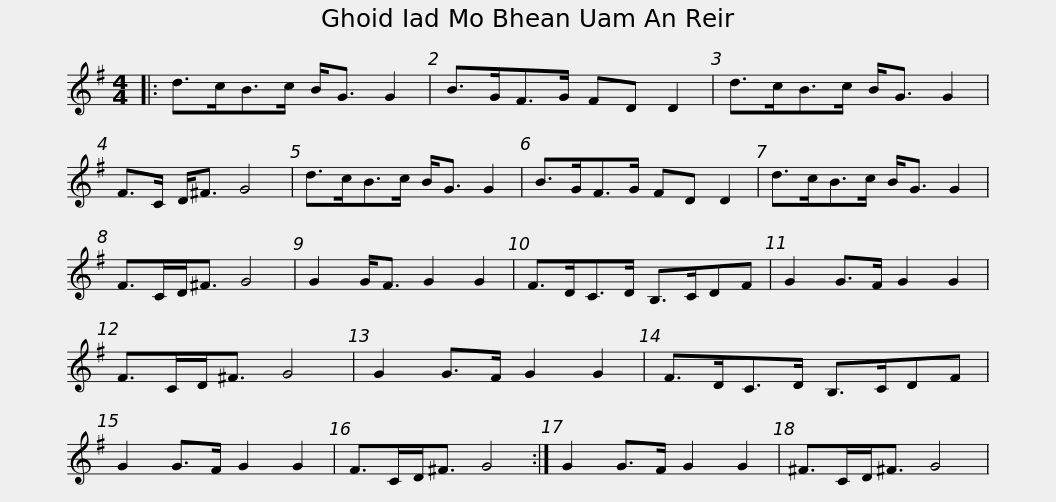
X:1
L:1/8
M:4/4
I:linebreak $
K:G
V:1 treble
V:1
|: d>cB>c B<G G2 | B>GF>G FD D2 | d>cB>c B<G G2 | F>C D<^F G4 | d>cB>c B<G G2 |$ %5
 B>GF>G FD D2 | d>cB>c B<G G2 | F>CD<^F G4 | G2 G<F G2 G2 | F>DC>D B,>CDF | %10
 G2 G>F G2 G2 |$ F>CD<^F G4 | G2 G>F G2 G2 | F>DC>D B,>CDF | G2 G>F G2 G2 | %15
 F>CD<^F G4 :| G2 G>F G2 G2 |$ ^F>CD<^F G4 | %18
